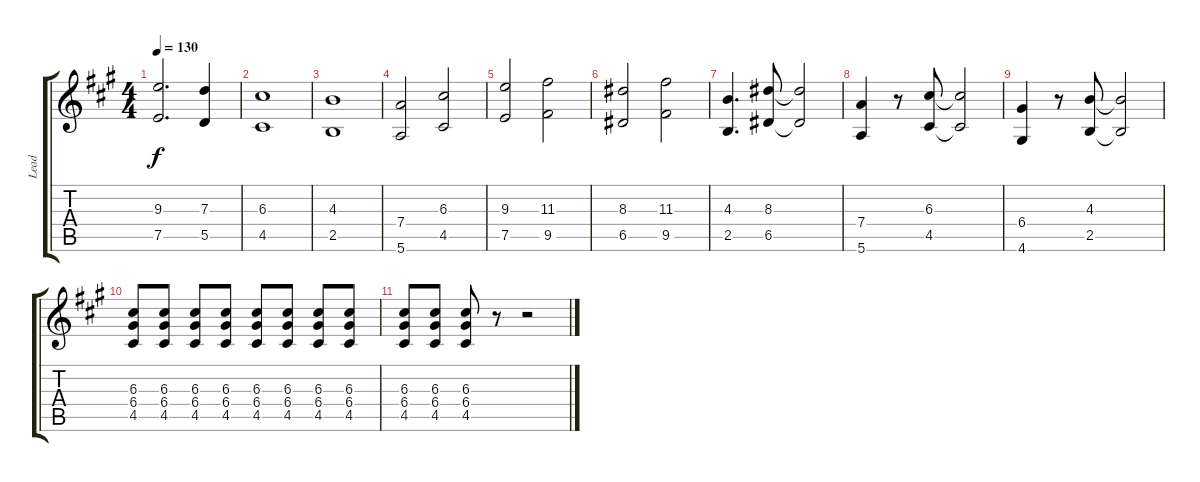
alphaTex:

\track ("Lead" "Lead") {instrument overdrivenguitar}
\staff {score tabs}
\tuning (E4 B3 G3 D3 A2 E2) {hide}
\ts (4 4)
\tempo 130
\clef g2
\ks a
(9.3{t} 7.5{t}).2{d dy f} (7.3 5.5).4 |
(6.3 4.5).1 |
(4.3 2.5).1 |
(7.4 5.6).2 (6.3 4.5).2 |
(9.3 7.5).2 (11.3 9.5).2 |
(8.3 6.5).2 (11.3 9.5).2 |
(4.3 2.5).4{d} (8.3 6.5).8 (8.3{t} 6.5{t}).2 |
(7.4 5.6).4 r.8 (6.3 4.5).8 (6.3{t} 4.5{t}).2 |
(6.4 4.6).4 r.8 (4.3 2.5).8 (4.3{t} 2.5{t}).2 |
(6.3 6.4 4.5).8 (6.3 6.4 4.5).8 (6.3 6.4 4.5).8 (6.3 6.4 4.5).8 (6.3 6.4 4.5).8 (6.3 6.4 4.5).8 (6.3 6.4 4.5).8 (6.3 6.4 4.5).8 |
(6.3 6.4 4.5).8 (6.3 6.4 4.5).8 (6.3 6.4 4.5).8 r.8 r.2
